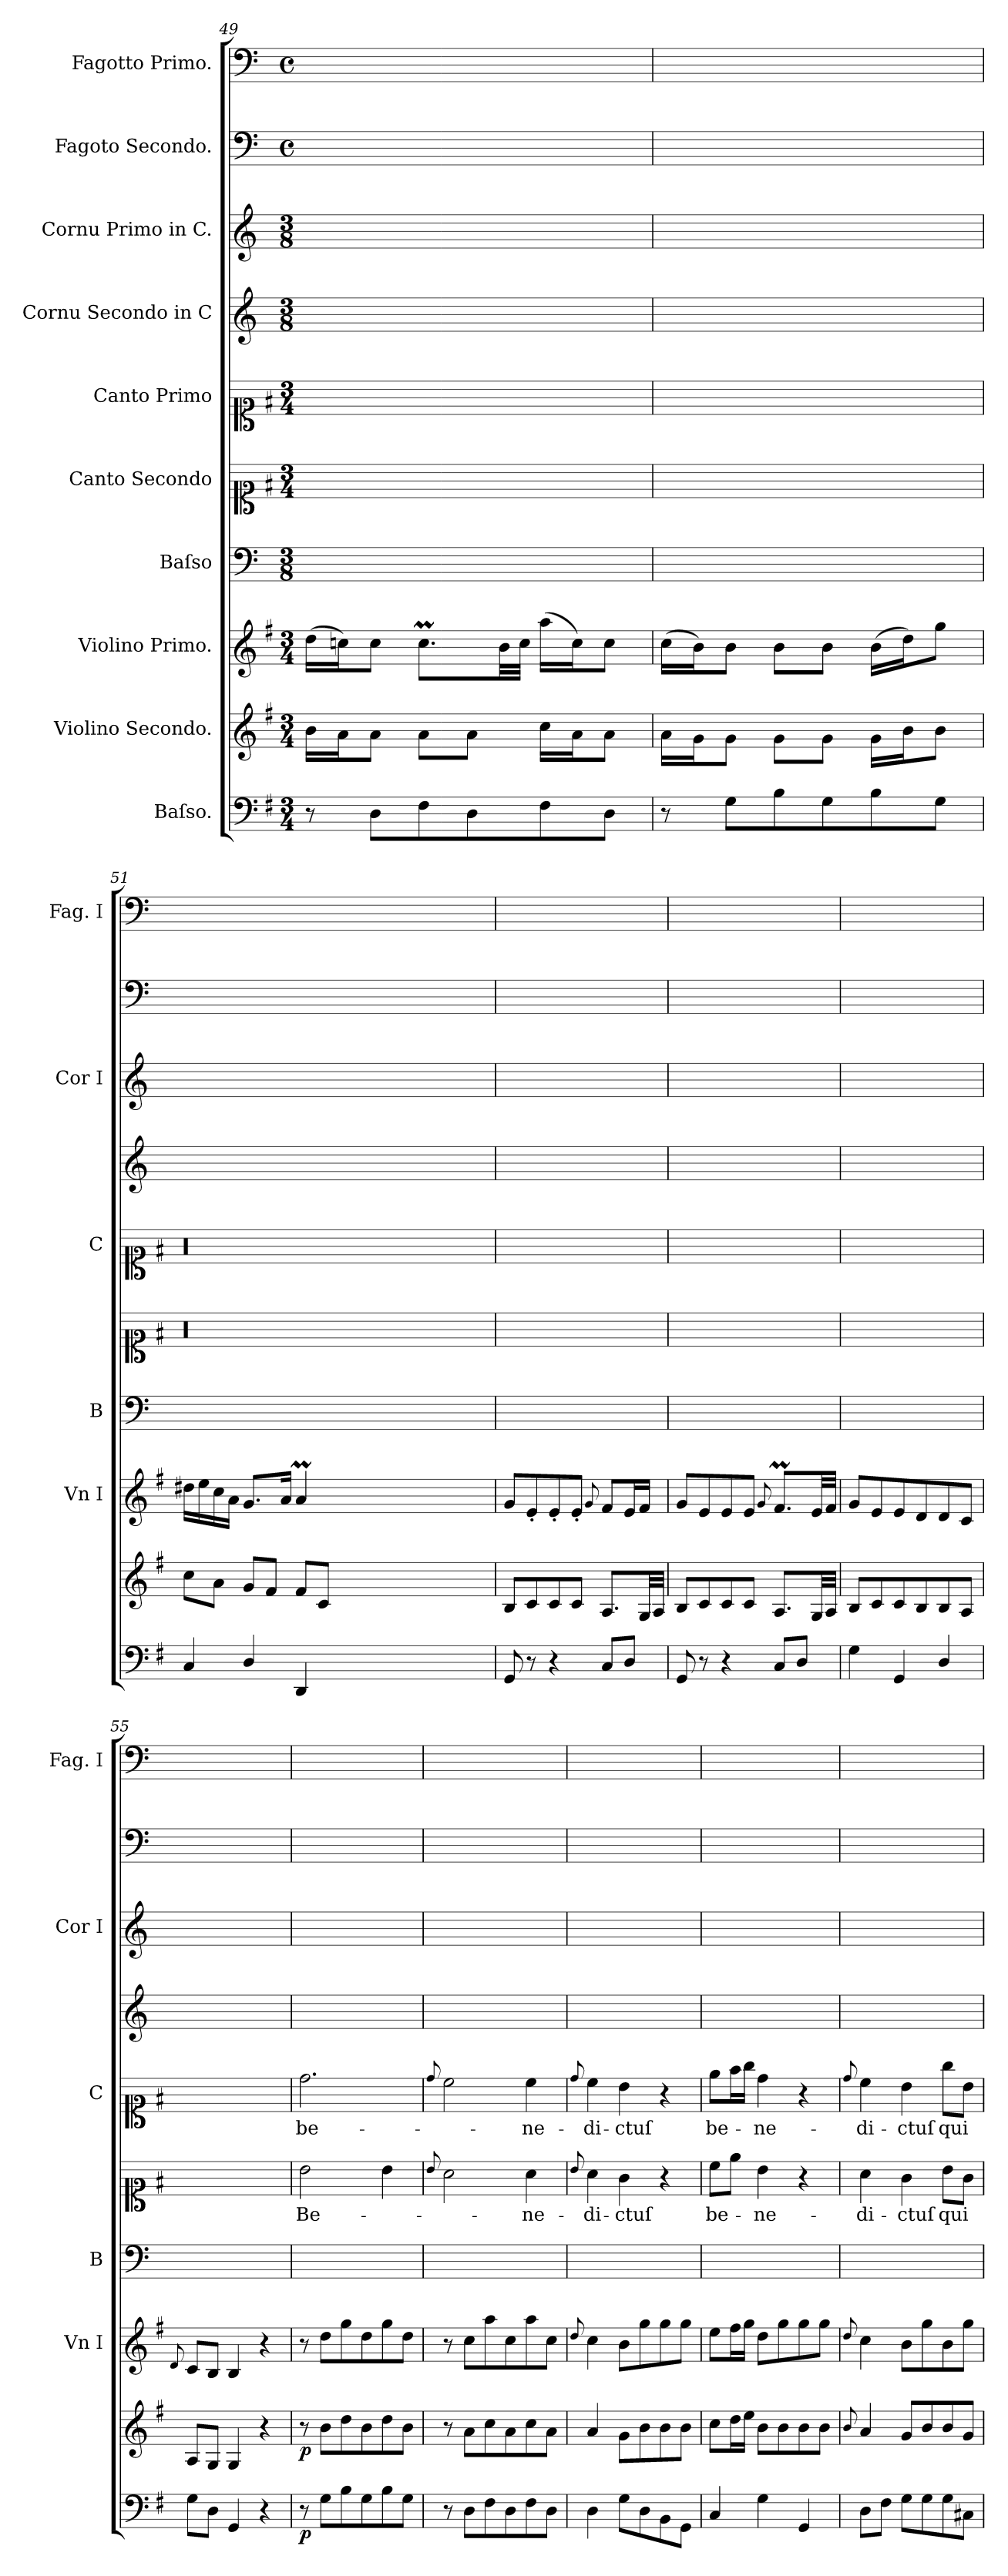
**kern	**dynam	**kern	**dynam	**kern	**dynam	**kern	**kern	**text	**kern	**text	**kern	**kern	**kern	**kern
*part10	*part10	*part9	*part9	*part8	*part8	*part7	*part6	*part6	*part5	*part5	*part4	*part3	*part2	*part1
*staff10	*staff10	*staff9	*staff9	*staff8	*staff8	*staff7	*staff6	*staff6	*staff5	*staff5	*staff4	*staff3	*staff2	*staff1
*I"Baſso.	*	*I"Violino Secondo.	*	*I"Violino Primo.	*	*I"Baſso	*I"Canto Secondo	*	*I"Canto Primo	*	*I"Cornu Secondo in C	*I"Cornu Primo in C.	*I"Fagoto Secondo.	*I"Fagotto Primo.
*	*	*	*	*I'Vn I	*	*I'B	*	*	*I'C	*	*	*I'Cor I	*	*I'Fag. I
*clefF4	*	*clefG2	*	*clefG2	*	*clefF4	*clefC1	*	*clefC1	*	*clefG2	*clefG2	*clefF4	*clefF4
*k[f#]	*	*k[f#]	*	*k[f#]	*	*k[]	*k[f#]	*	*k[f#]	*	*k[]	*k[]	*k[]	*k[]
*M3/4	*	*M3/4	*	*M3/4	*	*M3/8	*M3/4	*	*M3/4	*	*M3/8	*M3/8	*M4/4	*M4/4
*	*	*	*	*	*	*	*	*	*	*	*	*	*met(c)	*met(c)
=49	=49	=49	=49	=49	=49	=49	=49	=49	=49	=49	=49	=49	=49	=49
8r	.	16b\LL	.	(16dd\LL	.	2.ryy	2.ryy	.	2.ryy	.	2.ryy	2.ryy	2.ryy	2.ryy
.	.	16a\J	.	16ccn\J)	.	.	.	.	.	.	.	.	.	.
8D\L	.	8a\J	.	8cc\J	.	.	.	.	.	.	.	.	.	.
8F#\	.	8a\L	.	8.ccM\L	.	.	.	.	.	.	.	.	.	.
8D\	.	8a\J	.	.	.	.	.	.	.	.	.	.	.	.
.	.	.	.	32b\LL	.	.	.	.	.	.	.	.	.	.
.	.	.	.	32cc\JJJ	.	.	.	.	.	.	.	.	.	.
8F#\	.	16cc\LL	.	(16aa\LL	.	.	.	.	.	.	.	.	.	.
.	.	16a\J	.	16cc\J)	.	.	.	.	.	.	.	.	.	.
8D\J	.	8a\J	.	8cc\J	.	.	.	.	.	.	.	.	.	.
=50	=50	=50	=50	=50	=50	=50	=50	=50	=50	=50	=50	=50	=50	=50
8r	.	16a\LL	.	(16cc\LL	.	2.ryy	2.ryy	.	2.ryy	.	2.ryy	2.ryy	2.ryy	2.ryy
.	.	16g\J	.	16b\J)	.	.	.	.	.	.	.	.	.	.
8G\L	.	8g\J	.	8b\J	.	.	.	.	.	.	.	.	.	.
8B\	.	8g\L	.	8b\L	.	.	.	.	.	.	.	.	.	.
8G\	.	8g\J	.	8b\J	.	.	.	.	.	.	.	.	.	.
8B\	.	16g\LL	.	(16b\LL	.	.	.	.	.	.	.	.	.	.
.	.	16b\J	.	16dd\J)	.	.	.	.	.	.	.	.	.	.
8G\J	.	8b\J	.	8gg\J	.	.	.	.	.	.	.	.	.	.
=51	=51	=51	=51	=51	=51	=51	=51	=51	=51	=51	=51	=51	=51	=51
!	!	!	!	!	!	!	!LO:N:vis=00	!	!LO:N:vis=00	!	!	!	!	!
4C/	.	8cc\L	.	16dd#X\LL	.	2.ryy	0.r	.	0.r	.	2.ryy	2.ryy	2.ryy	2.ryy
.	.	.	.	16ee\	.	.	.	.	.	.	.	.	.	.
.	.	8a\J	.	16cc\	.	.	.	.	.	.	.	.	.	.
.	.	.	.	16a\JJ	.	.	.	.	.	.	.	.	.	.
4D/	.	8g/L	.	8.g\L	.	.	.	.	.	.	.	.	.	.
.	.	8f#/J	.	.	.	.	.	.	.	.	.	.	.	.
.	.	.	.	16a/Jk	.	.	.	.	.	.	.	.	.	.
4DD/	.	8f#/L	.	4aM/	.	.	.	.	.	.	.	.	.	.
.	.	8c/J	.	.	.	.	.	.	.	.	.	.	.	.
0ryy	.	0ryy	.	0ryy	.	0ryy	.	.	.	.	0ryy	0ryy	0ryy	0ryy
4ryy	.	4ryy	.	4ryy	.	4ryy	.	.	.	.	4ryy	4ryy	4ryy	4ryy
=52	=52	=52	=52	=52	=52	=52	=52	=52	=52	=52	=52	=52	=52	=52
8GG/	.	8B/L	.	8g/L	.	2.ryy	2.ryy	.	2.ryy	.	2.ryy	2.ryy	2.ryy	2.ryy
8r	.	8c/	.	8e'/	.	.	.	.	.	.	.	.	.	.
4r	.	8c/	.	8e'/	.	.	.	.	.	.	.	.	.	.
.	.	8c/J	.	8e'/J	.	.	.	.	.	.	.	.	.	.
.	.	.	.	8qqg/	.	.	.	.	.	.	.	.	.	.
8C/L	.	8.A/L	.	8f#/L	.	.	.	.	.	.	.	.	.	.
8D\J	.	.	.	16e/L	.	.	.	.	.	.	.	.	.	.
.	.	32G/LL	.	16f#/JJ	.	.	.	.	.	.	.	.	.	.
.	.	32A/JJJ	.	.	.	.	.	.	.	.	.	.	.	.
=53	=53	=53	=53	=53	=53	=53	=53	=53	=53	=53	=53	=53	=53	=53
8GG/	.	8B/L	.	8g/L	.	2.ryy	2.ryy	.	2.ryy	.	2.ryy	2.ryy	2.ryy	2.ryy
8r	.	8c/	.	8e/	.	.	.	.	.	.	.	.	.	.
4r	.	8c/	.	8e/	.	.	.	.	.	.	.	.	.	.
.	.	8c/J	.	8e/J	.	.	.	.	.	.	.	.	.	.
.	.	.	.	8qqg/	.	.	.	.	.	.	.	.	.	.
8C/L	.	8.A/L	.	8.f#m/L	.	.	.	.	.	.	.	.	.	.
8D\J	.	.	.	.	.	.	.	.	.	.	.	.	.	.
.	.	32G/LL	.	32e/LL	.	.	.	.	.	.	.	.	.	.
.	.	32A/JJJ	.	32f#/JJJ	.	.	.	.	.	.	.	.	.	.
=54	=54	=54	=54	=54	=54	=54	=54	=54	=54	=54	=54	=54	=54	=54
4G\	.	8B/L	.	8g/L	.	2.ryy	2.ryy	.	2.ryy	.	2.ryy	2.ryy	2.ryy	2.ryy
.	.	8c/	.	8e/	.	.	.	.	.	.	.	.	.	.
4GG/	.	8c/	.	8e/	.	.	.	.	.	.	.	.	.	.
.	.	8B/	.	8d/	.	.	.	.	.	.	.	.	.	.
4D/	.	8B/	.	8d/	.	.	.	.	.	.	.	.	.	.
.	.	8A/J	.	8c/J	.	.	.	.	.	.	.	.	.	.
=55	=55	=55	=55	=55	=55	=55	=55	=55	=55	=55	=55	=55	=55	=55
.	.	.	.	8qqd/	.	.	.	.	.	.	.	.	.	.
8G\L	.	8A/L	.	8c/L	.	2.ryy	2.ryy	.	2.ryy	.	2.ryy	2.ryy	2.ryy	2.ryy
8D\J	.	8G/J	.	8B/J	.	.	.	.	.	.	.	.	.	.
4GG/	.	4G/	.	4B/	.	.	.	.	.	.	.	.	.	.
4r	.	4r	.	4r	.	.	.	.	.	.	.	.	.	.
=56	=56	=56	=56	=56	=56	=56	=56	=56	=56	=56	=56	=56	=56	=56
!	!	!	!	!	!LO:DY:b	!	!	!	!	!	!	!	!	!
8r	p	8r	p	8r	p&colon;	2.ryy	2b\	Be-	2.dd\	be-	2.ryy	2.ryy	2.ryy	2.ryy
8G\L	.	8b\L	.	8dd\L	.	.	.	.	.	.	.	.	.	.
8B\	.	8dd\	.	8gg\	.	.	.	.	.	.	.	.	.	.
8G\	.	8b\	.	8dd\	.	.	.	.	.	.	.	.	.	.
8B\	.	8dd\	.	8gg\	.	.	4b\	.	.	.	.	.	.	.
8G\J	.	8b\J	.	8dd\J	.	.	.	.	.	.	.	.	.	.
=57	=57	=57	=57	=57	=57	=57	=57	=57	=57	=57	=57	=57	=57	=57
.	.	.	.	.	.	.	8qqb/	.	8qqdd/	.	.	.	.	.
8r	.	8r	.	8r	.	2.ryy	2a\	.	2cc\	.	2.ryy	2.ryy	2.ryy	2.ryy
8D\L	.	8a\L	.	8cc\L	.	.	.	.	.	.	.	.	.	.
8F#\	.	8cc\	.	8aa\	.	.	.	.	.	.	.	.	.	.
8D\	.	8a\	.	8cc\	.	.	.	.	.	.	.	.	.	.
8F#\	.	8cc\	.	8aa\	.	.	4a\	-ne-	4cc\	-ne-	.	.	.	.
8D\J	.	8a\J	.	8cc\J	.	.	.	.	.	.	.	.	.	.
=58	=58	=58	=58	=58	=58	=58	=58	=58	=58	=58	=58	=58	=58	=58
.	.	.	.	8qqdd/	.	.	8qqb/	.	8qqdd/	.	.	.	.	.
4D\	.	4a/	.	4cc\	.	2.ryy	4a\	-di-	4cc\	-di-	2.ryy	2.ryy	2.ryy	2.ryy
8G\L	.	8g/L	.	8b\L	.	.	4g\	-ctuſ	4b\	-ctuſ	.	.	.	.
8D\	.	8b\	.	8gg\	.	.	.	.	.	.	.	.	.	.
8BB\	.	8b\	.	8gg\	.	.	4r	.	4r	.	.	.	.	.
8GG\J	.	8b\J	.	8gg\J	.	.	.	.	.	.	.	.	.	.
=59	=59	=59	=59	=59	=59	=59	=59	=59	=59	=59	=59	=59	=59	=59
4C/	.	8cc\L	.	8ee\L	.	2.ryy	8cc\L	be-	8ee\L	be-	2.ryy	2.ryy	2.ryy	2.ryy
.	.	16dd\L	.	16ff#\L	.	.	8ee\J	.	16ff#\L	.	.	.	.	.
.	.	16ee\JJ	.	16gg\JJ	.	.	.	.	16gg\JJ	.	.	.	.	.
4G\	.	8b\L	.	8dd\L	.	.	4b\	-ne-	4dd\	-ne-	.	.	.	.
.	.	8b\	.	8gg\	.	.	.	.	.	.	.	.	.	.
4GG/	.	8b\	.	8gg\	.	.	4r	.	4r	.	.	.	.	.
.	.	8b\J	.	8gg\J	.	.	.	.	.	.	.	.	.	.
=60	=60	=60	=60	=60	=60	=60	=60	=60	=60	=60	=60	=60	=60	=60
.	.	8qqb/	.	8qqdd/	.	.	.	.	8qqdd/	.	.	.	.	.
8D\L	.	4a/	.	4cc\	.	2.ryy	4a\	-di-	4cc\	-di-	2.ryy	2.ryy	2.ryy	2.ryy
8F#\J	.	.	.	.	.	.	.	.	.	.	.	.	.	.
8G\L	.	8g/L	.	8b\L	.	.	4g\	-ctuſ	4b\	-ctuſ	.	.	.	.
8G\	.	8b\	.	8gg\	.	.	.	.	.	.	.	.	.	.
8G\	.	8b\	.	8b\	.	.	8b\L	qui	8gg\L	qui	.	.	.	.
8C#X\J	.	8g/J	.	8gg\J	.	.	8g\J	.	8b\J	.	.	.	.	.
=	=	=	=	=	=	=	=	=	=	=	=	=	=	=
*-	*-	*-	*-	*-	*-	*-	*-	*-	*-	*-	*-	*-	*-	*-
